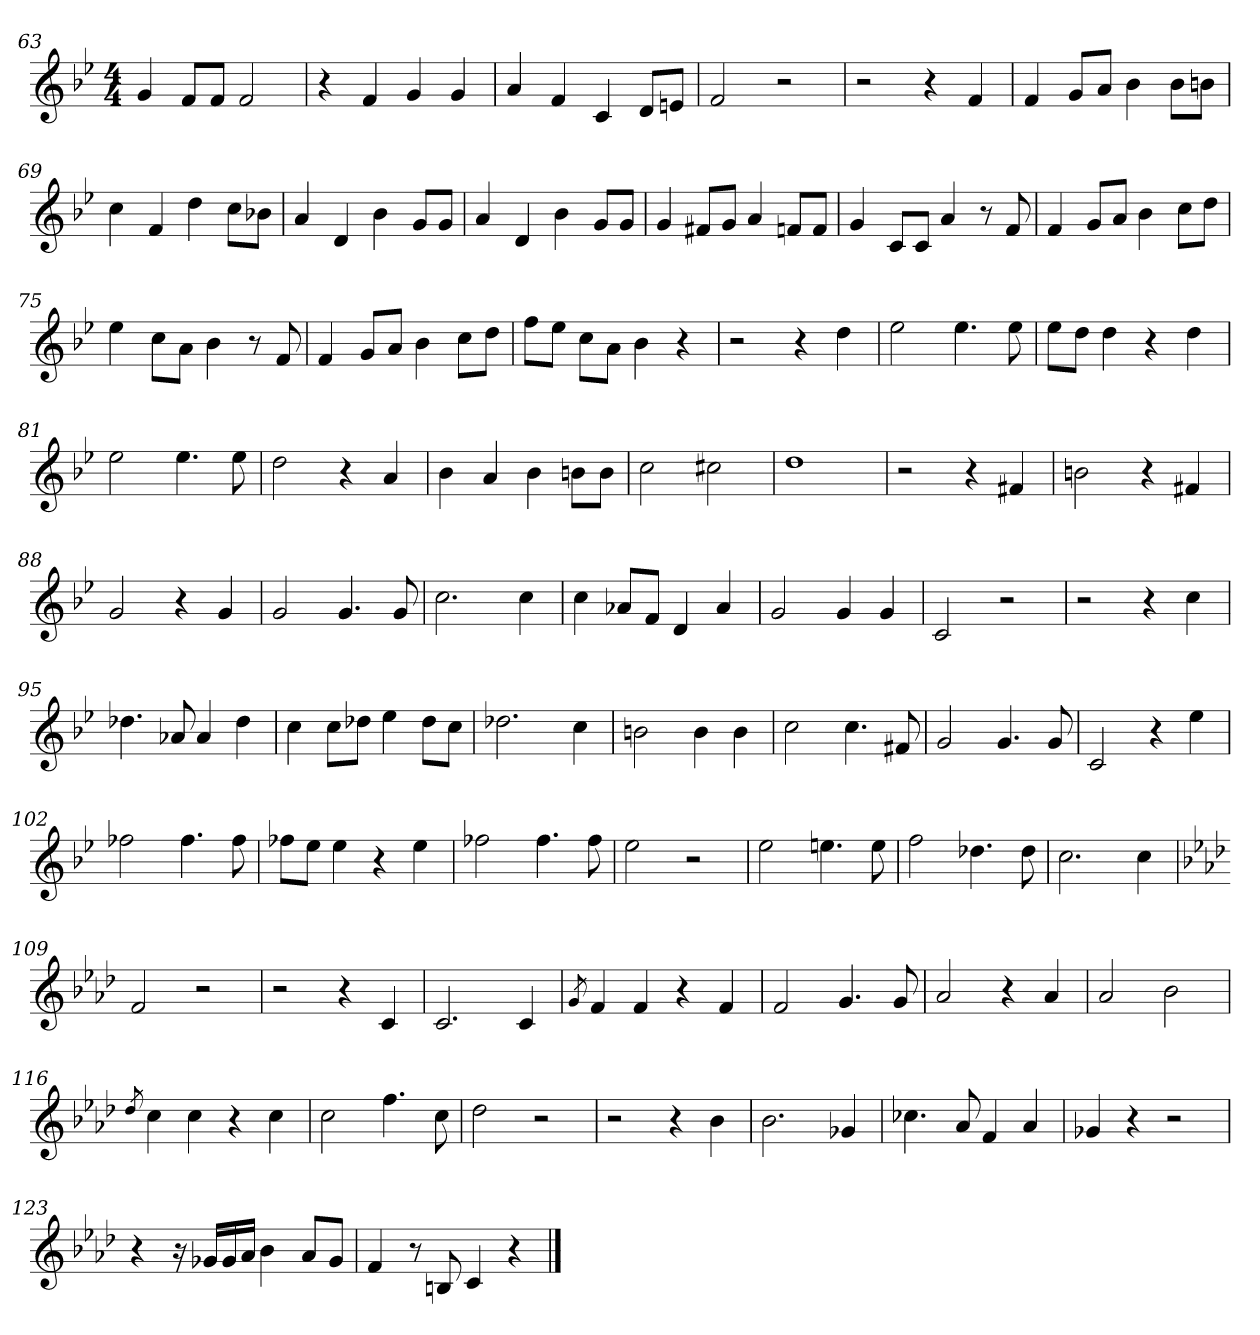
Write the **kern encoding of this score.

**kern
*part1
*staff1
*clefG2
*k[b-e-]
*M4/4
=63
4g/
8f/L
8f/J
2f/
!!LO:LB:g=z
=64
4r
4f/
4g/
4g/
=65
4a/
4f/
4c/
8d/L
8en/J
=66
2f/
2r
=67
2r
4r
4f/
=68
4f/
8g/L
8a/J
4b-\
8b-\L
8bn\J
=69
4cc\
4f/
4dd\
8cc\L
8b-X\J
=70
4a/
4d/
4b-\
8g/L
8g/J
=71
4a/
4d/
4b-\
8g/L
8g/J
=72
4g/
8f#X/L
8g/J
4a/
8fn/L
8f/J
!!LO:LB:g=z
=73
4g/
8c/L
8c/J
4a/
8r
8f/
=74
4f/
8g/L
8a/J
4b-\
8cc\L
8dd\J
=75
4ee-\
8cc\L
8a\J
4b-\
8r
8f/
=76
4f/
8g/L
8a/J
4b-\
8cc\L
8dd\J
=77
8ff\L
8ee-\J
8cc\L
8a\J
4b-\
4r
=78
2r
4r
4dd\
=79
2ee-\
4.ee-\
8ee-\
=80
8ee-\L
8dd\J
4dd\
4r
4dd\
=81
2ee-\
4.ee-\
8ee-\
=82
2dd\
4r
4a/
!!LO:LB:g=z
=83
4b-\
4a/
4b-\
8bn\L
8b\J
=84
2cc\
2cc#X\
=85
1dd
=86
2r
4r
4f#X/
=87
2bn\
4r
4f#X/
=88
2g/
4r
4g/
=89
2g/
4.g/
8g/
=90
2.cc\
4cc\
=91
4cc\
8a-X/L
8f/J
4d/
4a-/
=92
2g/
4g/
4g/
=93
2c/
2r
=94
2r
4r
4cc\
!!LO:LB:g=z
=95
4.dd-X\
8a-X/
4a-/
4dd-\
=96
4cc\
8cc\L
8dd-X\J
4ee-\
8dd-\L
8cc\J
=97
2.dd-X\
4cc\
=98
2bn\
4b\
4b\
=99
2cc\
4.cc\
8f#X/
=100
2g/
4.g/
8g/
=101
2c/
4r
4ee-\
=102
2ff-X\
4.ff-\
8ff-\
=103
8ff-X\L
8ee-\J
4ee-\
4r
4ee-\
=104
2ff-X\
4.ff-\
8ff-\
=105
2ee-\
2r
!!LO:LB:g=z
=106
2ee-\
4.een\
8ee\
=107
2ff\
4.dd-X\
8dd-\
=108
2.cc\
4cc\
=109
*k[b-e-a-d-]
2f/
2r
=110
2r
4r
4c/
=111
2.c/
4c/
=112
8qg/
4f/
4f/
4r
4f/
=113
2f/
4.g/
8g/
=114
2a-/
4r
4a-/
=115
2a-/
2b-\
=116
8qdd-/
4cc\
4cc\
4r
4cc\
=117
2cc\
4.ff\
8cc\
!!LO:PB:g=z
=118
2dd-\
2r
=119
2r
4r
4b-\
=120
2.b-\
4g-X/
=121
4.cc-X\
8a-/
4f/
4a-/
=122
4g-X/
4r
2r
=123
4r
16r
16g-X/LL
16g-/
16a-/JJ
4b-\
8a-/L
8g-/J
=124
4f/
8r
8Bn/
4c/
4r
==
*-
